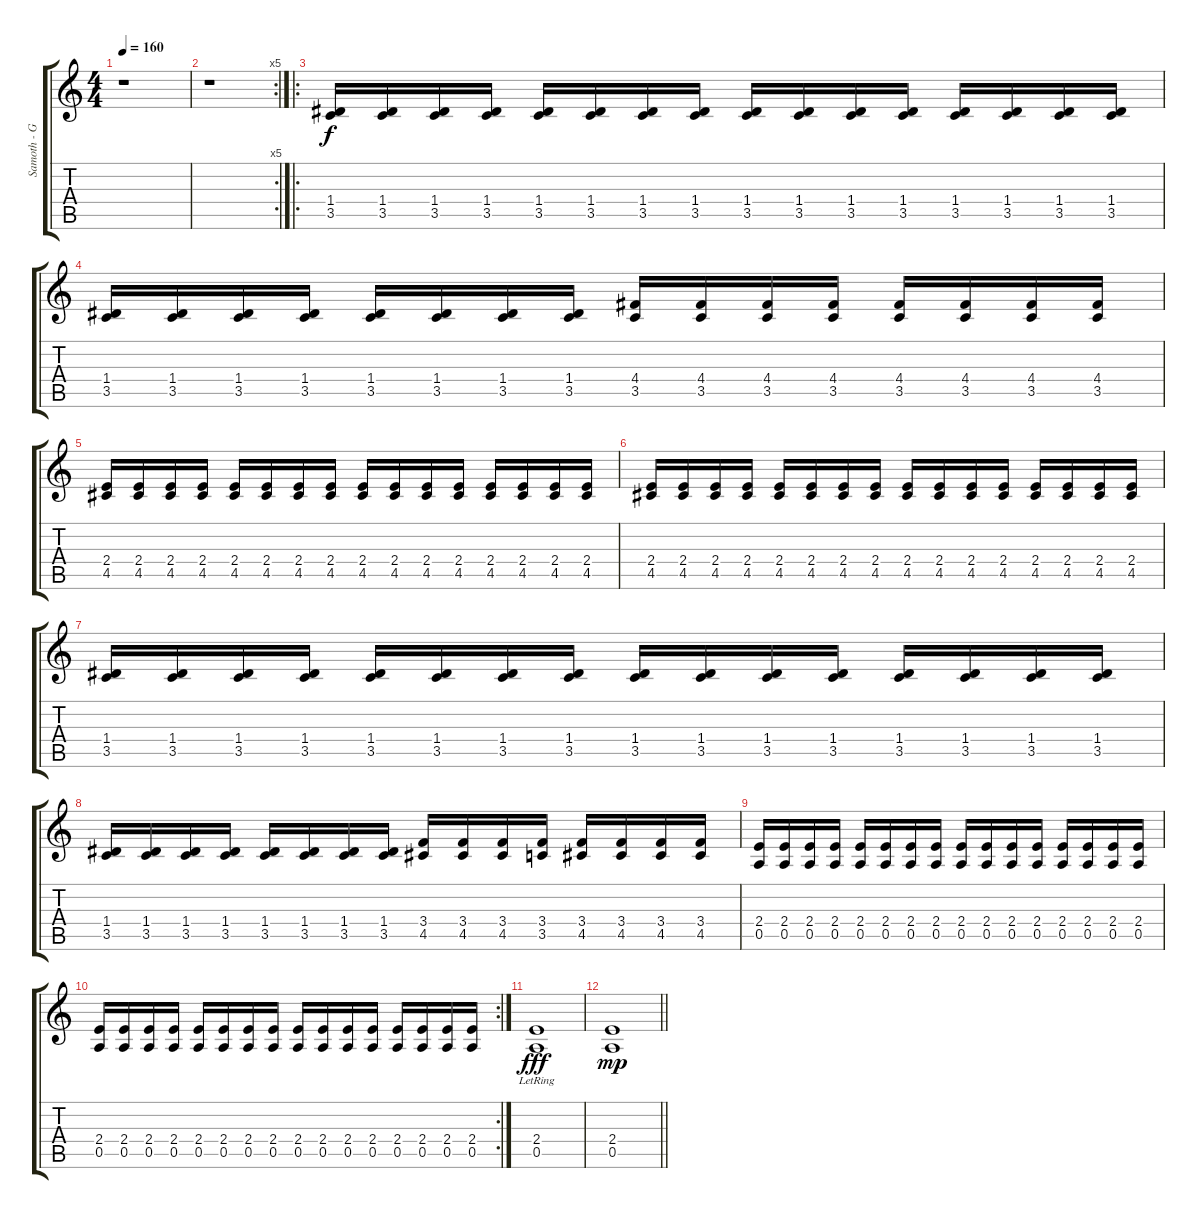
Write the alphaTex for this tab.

\track ("Samoth - Guitar" "Samoth - G") {instrument distortionguitar}
\staff {score tabs}
\tuning (E4 B3 G3 D3 A2 E2) {hide}
\ts (4 4)
\tempo 160
\clef g2
\ks c
r.1{dy f} |
\rc 5
r.1 |
\ro
(1.4 3.5).16 (1.4 3.5).16 (1.4 3.5).16 (1.4 3.5).16 (1.4 3.5).16 (1.4 3.5).16 (1.4 3.5).16 (1.4 3.5).16 (1.4 3.5).16 (1.4 3.5).16 (1.4 3.5).16 (1.4 3.5).16 (1.4 3.5).16 (1.4 3.5).16 (1.4 3.5).16 (1.4 3.5).16 |
(1.4 3.5).16 (1.4 3.5).16 (1.4 3.5).16 (1.4 3.5).16 (1.4 3.5).16 (1.4 3.5).16 (1.4 3.5).16 (1.4 3.5).16 (4.4 3.5).16 (4.4 3.5).16 (4.4 3.5).16 (4.4 3.5).16 (4.4 3.5).16 (4.4 3.5).16 (4.4 3.5).16 (4.4 3.5).16 |
(2.4 4.5).16 (2.4 4.5).16 (2.4 4.5).16 (2.4 4.5).16 (2.4 4.5).16 (2.4 4.5).16 (2.4 4.5).16 (2.4 4.5).16 (2.4 4.5).16 (2.4 4.5).16 (2.4 4.5).16 (2.4 4.5).16 (2.4 4.5).16 (2.4 4.5).16 (2.4 4.5).16 (2.4 4.5).16 |
(2.4 4.5).16 (2.4 4.5).16 (2.4 4.5).16 (2.4 4.5).16 (2.4 4.5).16 (2.4 4.5).16 (2.4 4.5).16 (2.4 4.5).16 (2.4 4.5).16 (2.4 4.5).16 (2.4 4.5).16 (2.4 4.5).16 (2.4 4.5).16 (2.4 4.5).16 (2.4 4.5).16 (2.4 4.5).16 |
(1.4 3.5).16 (1.4 3.5).16 (1.4 3.5).16 (1.4 3.5).16 (1.4 3.5).16 (1.4 3.5).16 (1.4 3.5).16 (1.4 3.5).16 (1.4 3.5).16 (1.4 3.5).16 (1.4 3.5).16 (1.4 3.5).16 (1.4 3.5).16 (1.4 3.5).16 (1.4 3.5).16 (1.4 3.5).16 |
(1.4 3.5).16 (1.4 3.5).16 (1.4 3.5).16 (1.4 3.5).16 (1.4 3.5).16 (1.4 3.5).16 (1.4 3.5).16 (1.4 3.5).16 (3.4 4.5).16 (3.4 4.5).16 (3.4 4.5).16 (3.4 3.5).16 (3.4 4.5).16 (3.4 4.5).16 (3.4 4.5).16 (3.4 4.5).16 |
(2.4 0.5).16 (2.4 0.5).16 (2.4 0.5).16 (2.4 0.5).16 (2.4 0.5).16 (2.4 0.5).16 (2.4 0.5).16 (2.4 0.5).16 (2.4 0.5).16 (2.4 0.5).16 (2.4 0.5).16 (2.4 0.5).16 (2.4 0.5).16 (2.4 0.5).16 (2.4 0.5).16 (2.4 0.5).16 |
\rc 2
(2.4 0.5).16 (2.4 0.5).16 (2.4 0.5).16 (2.4 0.5).16 (2.4 0.5).16 (2.4 0.5).16 (2.4 0.5).16 (2.4 0.5).16 (2.4 0.5).16 (2.4 0.5).16 (2.4 0.5).16 (2.4 0.5).16 (2.4 0.5).16 (2.4 0.5).16 (2.4 0.5).16 (2.4 0.5).16 |
(2.4{lr} 0.5{lr}).1{dy fff} |
\barLineRight lightlight
(2.4 0.5).1{dy mp}
